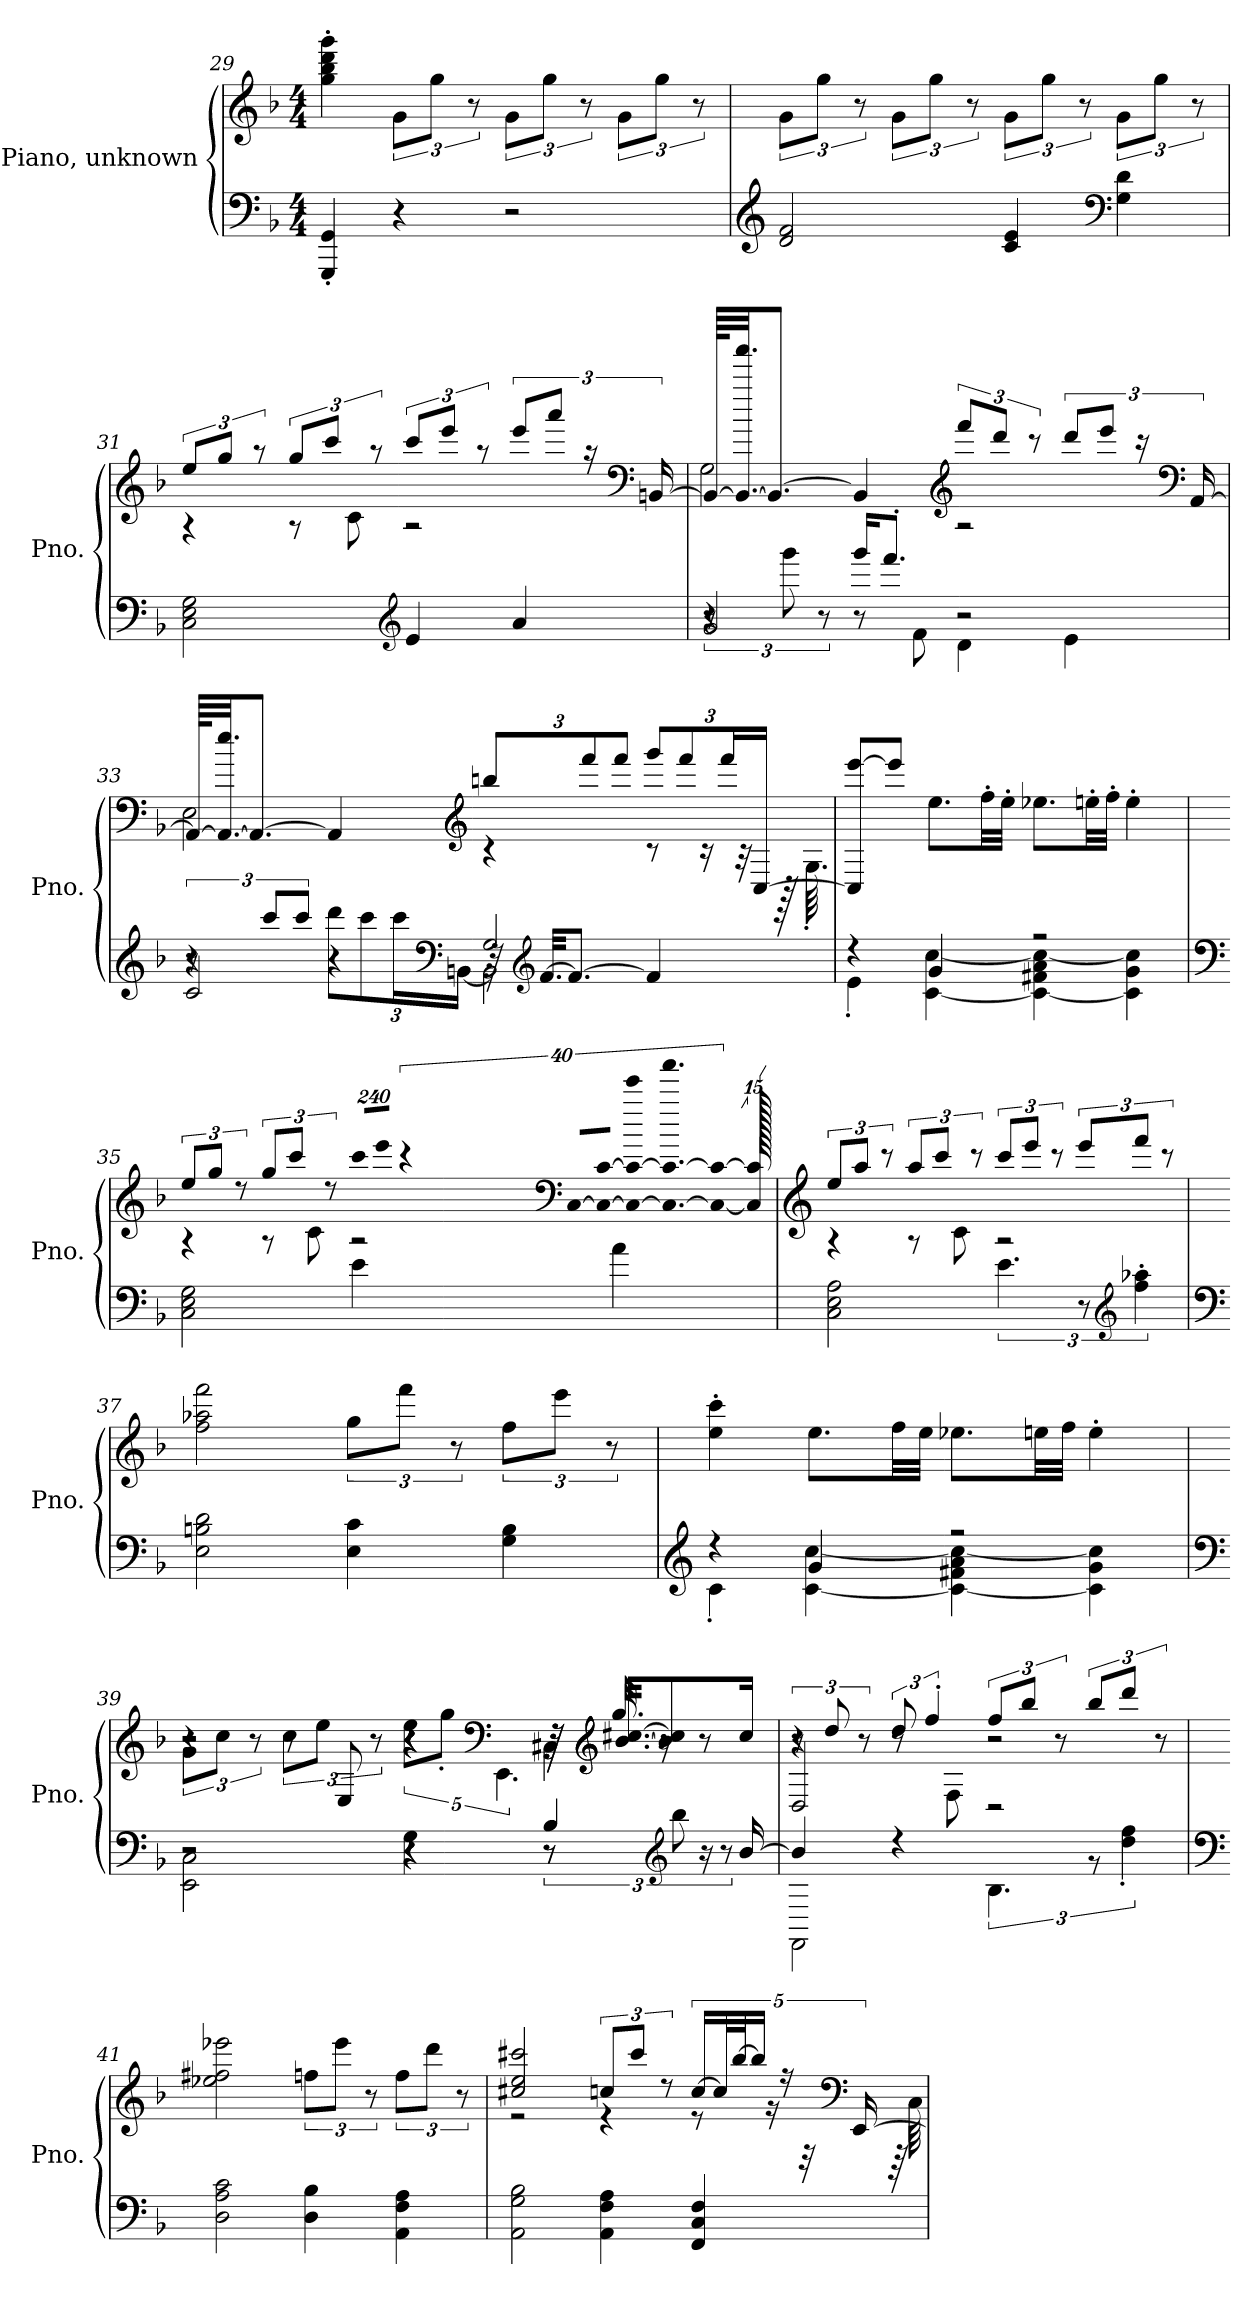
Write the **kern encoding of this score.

**kern	**kern
*part1	*part1
*staff2	*staff1
*I"Piano, unknown	*
*I'Pno.	*
*clefF4	*clefG2
*k[b-]	*k[b-]
*M4/4	*M4/4
=29	=29
4GGG/' 4GG/'	4gg\' 4bb-\' 4ddd\' 4ggg\'
4r	12g\L
.	12gg\J
.	12r
2r	12g\L
.	12gg\J
.	12r
.	12g\L
.	12gg\J
.	12r
=30	=30
*clefG2	*
2d/ 2f/	12g\L
.	12gg\J
.	12r
.	12g\L
.	12gg\J
.	12r
4c/ 4e/	12g\L
.	12gg\J
.	12r
*clefF4	*
4G\ 4d\	12g\L
.	12gg\J
.	12r
!!LO:LB:g=z
=31	=31
*	*^
2C\ 2E\ 2G\	12ee/L	4r
.	12gg/J	.
.	12r	.
.	12gg/L	8r
.	12ccc/J	.
.	.	8c\
.	12r	.
*clefG2	*	*
4e/	12ccc/L	2r
.	12eee/J	.
.	12r	.
4a/	12eee/L	.
.	12aaa/J	.
.	24r	.
*	*clefF4	*
.	[24BBn/	.
=32	=32	=32
*^	*	*
*	*^	*	*
4r	12r	2g/	64BB/KLLL_	2G\
.	.	.	32.BB/_ 32.aaa/JJ	.
.	.	.	8.BB/J_	.
.	12ggg\	.	.	.
.	12r	.	.	.
16ggg/KL	8r	.	4BB/]	.
8.fff'/J	.	.	.	.
.	8f\	.	.	.
*	*	*	*clefG2	*
2r	4d\	2r	12fff/L	2r
.	.	.	12ddd/J	.
.	.	.	12r	.
.	4e\	.	12ddd/L	.
.	.	.	12eee/J	.
.	.	.	24r	.
*	*	*	*clefF4	*
.	.	.	[24AA/	.
!!LO:LB:g=z	!!
=33	=33	=33	=33	=33
12r	4r	2c/	64AA/KLLL_	2E\
.	.	.	32.AA/_ 32.ee/JJ	.
.	.	.	8.AA/J_	.
12ccc/L	.	.	.	.
12ccc/J	.	.	.	.
*	*Xbrackettup	*	*	*
4r	12ddd\L	.	4AA/]	.
.	12ccc\	.	.	.
.	24ccc\L	.	.	.
*clefF4	*	*	*	*
.	[24BBn\JJ	.	.	.
*	*	*	*clefG2	*
*	*	*	*Xbrackettup	*
64r	2BB\]	2G/	12bbn/L	4r
*clefG2	*	*	*	*
[32.f/KKL	.	.	.	.
8.f/J_	.	.	.	.
.	.	.	12fff/	.
.	.	.	12fff/J	.
4f/]	.	.	12ggg/L	8r
.	.	.	12fff/	.
.	.	.	.	16r
.	.	.	24fff/L	.
.	.	.	.	32r
.	.	.	[24C/JJ	.
.	.	.	.	128r
.	.	.	.	64.G'\
*	*v	*v	*	*
*	*	*v	*v
=34	=34	=34
4r	4e'\	8C/] [8eee/L
.	.	8eee/J]
4g/	[4c\ [4cc\	8.ee\L
.	.	32ff'\LL
.	.	32ee'\JJJ
2r	4c\_ 4f#X\ 4a\ 4cc\_	8.ee-X\L
.	.	32een'\LL
.	.	32ff'\JJJ
.	4c\] 4g\ 4cc\]	4ee'\
*v	*v	*
!!LO:LB:g=z
=35	=35
*clefF4	*
*	*brackettup
*	*^
2C\ 2E\ 2G\	12ee/L	4r
.	12gg/J	.
.	12r	.
.	12gg/L	8r
.	12ccc/J	.
.	.	8c\
.	12r	.
!	!LO:N:vis=16	!
4e\	1920%137ccc/LL	2r
!	!LO:N:vis=16	!
.	1920%137eee/JJ	.
!	!LO:N:vis=32	!
.	640%23r	.
*	*clefF4	*
!	!LO:N:vis=32	!
.	[640%23C/LLL	.
!	!LO:N:vis=32	!
.	640%23C/_ [640%23c/JJJ	.
4a\	.	.
!	!LO:N:vis=16	!
.	1920%137C/_ 1920%137c/_ 1920%137eee/LL	.
!	!LO:N:vis=16.	!
.	960%103C/_ 960%103c/_ 960%103aaa/	.
.	240%17C/_ 240%17c/_J	.
1920ryy	1920C/] 1920c/]	1920ryy
=36	=36	=36
*	*clefG2	*
2C\ 2E\ 2A\	12ee/L	4r
.	12aa/J	.
.	12r	.
.	12aa/L	8r
.	12ccc/J	.
.	.	8c\
.	12r	.
*brackettup	*	*
6.e\	12ccc/L	2r
.	12eee/J	.
.	12r	.
12r	12eee/L	.
*clefG2	*	*
6ff\' 6aa-X\'	12fff/J	.
.	12r	.
*	*v	*v
!!LO:LB:g=z
=37	=37
*clefF4	*
2E\ 2Bn\ 2d\	2ff\ 2aa-X\ 2fff\
4E\ 4c\	12gg\L
.	12fff\J
.	12r
4G\ 4B\	12ff\L
.	12eee\J
.	12r
=38	=38
*clefG2	*
*^	*
4r	4c'\	4ee\' 4ccc\'
4g/	[4c\ [4cc\	8.ee\L
.	.	32ff\LL
.	.	32ee\JJJ
2r	4c\_ 4f#X\ 4a\ 4cc\_	8.ee-X\L
.	.	32een\LL
.	.	32ff\JJJ
.	4c\] 4g\ 4cc\]	4ee'\
*v	*v	*
!!LO:LB:g=z
=39	=39
*clefF4	*
*^	*^
*	*^	*	*^
*	*	*	*	*	*^
2r	2EE\ 2C\	2r	2r	12g\L	4r	2r
.	.	.	.	12cc\J	.	.
.	.	.	.	12r	.	.
.	.	.	.	12cc\L	8r	.
.	.	.	.	12ee\J	.	.
.	.	.	.	.	8E/	.
.	.	.	.	12r	.	.
4r	4G\	4r	4r	10ee\L	4r	4r
.	.	.	.	10gg'\J	.	.
*	*	*	*clefF4	*	*	*
.	.	.	.	5.EE\	.	.
8r	12r	4B-/	64r	.	64r	4C#X\
*	*	*	*clefG2	*	*	*
.	.	.	32.gg/	.	[32.b-/ [32.cc#X/KKL	.
.	.	.	16r	.	8b-/] 8cc#/]	.
*clefG2	*	*	*	*	*	*
.	12bb-\	.	.	.	.	.
16r	.	.	8r	.	.	.
.	12r	.	.	.	.	.
[16b-/	.	.	.	.	16cc#/Jk	.
*	*v	*v	*	*	*	*
*	*	*	*	*v	*v
=40	=40	=40	=40	=40
4b-/]	2FF\	12r	4r	2D/
.	.	12dd/	.	.
.	.	12r	.	.
4r	.	12dd/	8r	.
.	.	6ff'/	.	.
.	.	.	8F\	.
2r	6.B-\	12ff/L	2r	2r
.	.	12bb-/J	.	.
.	.	12r	.	.
.	12r	12bb-/L	.	.
.	6dd\' 6ff\'	12ddd/J	.	.
.	.	12r	.	.
*v	*v	*	*	*
*	*v	*v	*v
!!LO:PB:g=z
=41	=41
*clefF4	*
2D\ 2A\ 2c\	2ee-X\ 2ff#X\ 2eee-X\
4D\ 4B-\	12ffn\L
.	12eee-\J
.	12r
4AA\ 4F\ 4A\	12ff\L
.	12ddd\J
.	12r
=42	=42
*	*^
2AA\ 2G\ 2B-\	2cc#X/ 2ee/ 2ccc#X/	2r
4AA\ 4F\ 4A\	12ccn/L	4r
.	12ccc#/J	.
.	12r	.
4FF/ 4C/ 4F/	[20cc/LL	8r
.	40cc/L]	.
.	[40bb-/J	.
.	20bb-/JJ]	.
.	.	16r
.	20r	.
.	.	32r
*	*clefF4	*
.	[20EE/	.
.	.	64r
.	.	64C\
*	*v	*v
=	=
*-	*-
